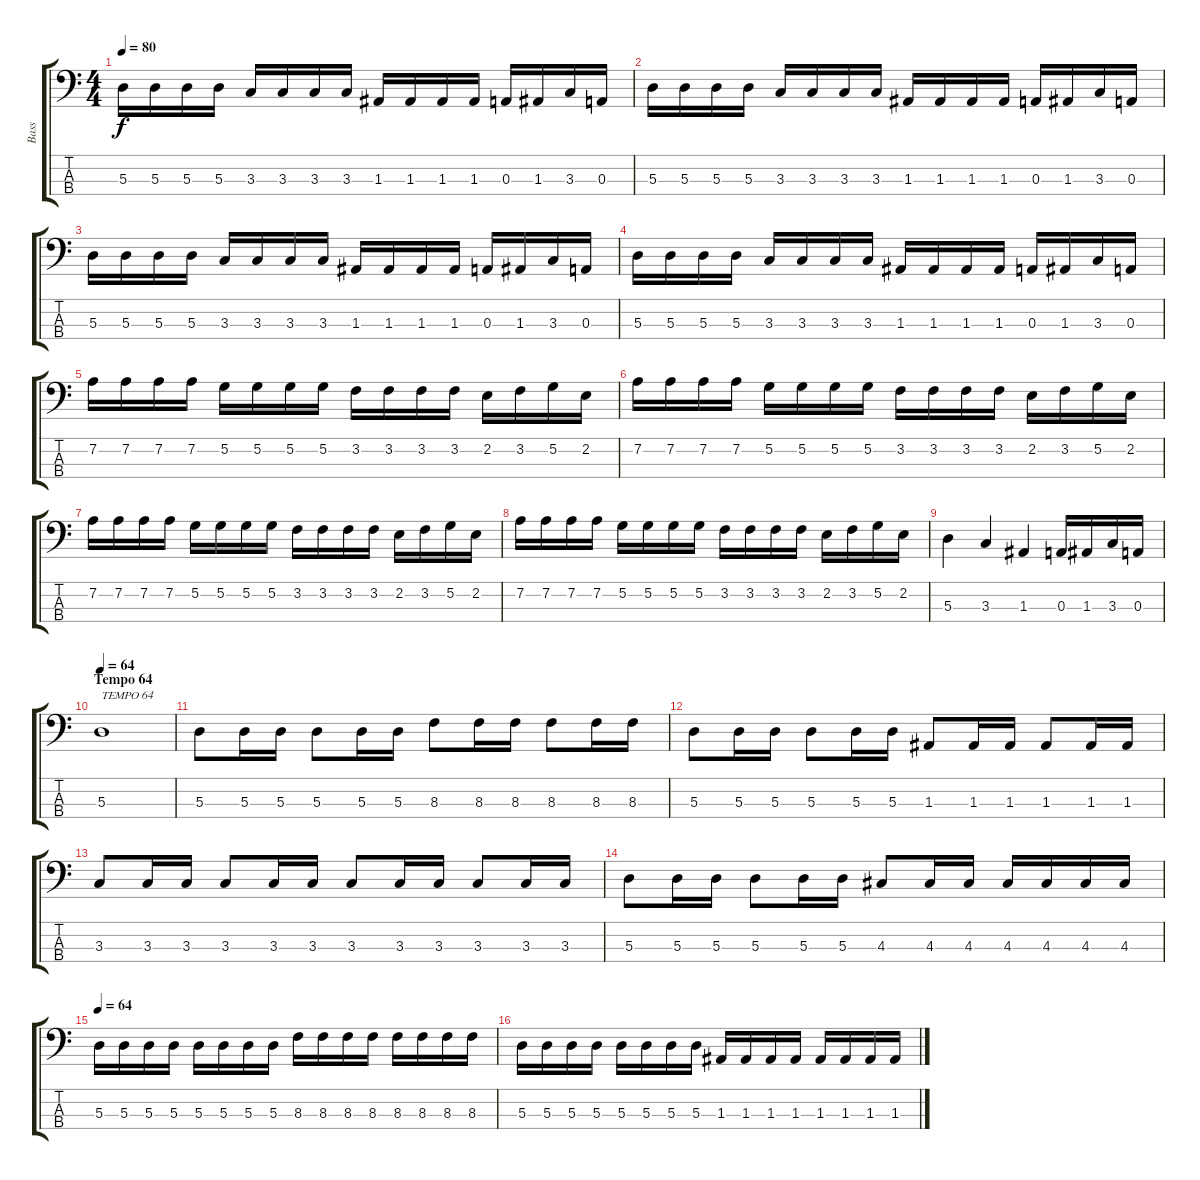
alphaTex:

\track ("Bass" "Bass") {instrument electricbasspick}
\staff {score tabs}
\tuning (G2 D2 A1 E1) {hide}
\ts (4 4)
\tempo 80
\clef f4
\ks c
5.3.16{dy f} 5.3.16 5.3.16 5.3.16 3.3.16 3.3.16 3.3.16 3.3.16 1.3.16 1.3.16 1.3.16 1.3.16 0.3.16 1.3.16 3.3.16 0.3.16 |
5.3.16 5.3.16 5.3.16 5.3.16 3.3.16 3.3.16 3.3.16 3.3.16 1.3.16 1.3.16 1.3.16 1.3.16 0.3.16 1.3.16 3.3.16 0.3.16 |
5.3.16 5.3.16 5.3.16 5.3.16 3.3.16 3.3.16 3.3.16 3.3.16 1.3.16 1.3.16 1.3.16 1.3.16 0.3.16 1.3.16 3.3.16 0.3.16 |
5.3.16 5.3.16 5.3.16 5.3.16 3.3.16 3.3.16 3.3.16 3.3.16 1.3.16 1.3.16 1.3.16 1.3.16 0.3.16 1.3.16 3.3.16 0.3.16 |
7.2.16 7.2.16 7.2.16 7.2.16 5.2.16 5.2.16 5.2.16 5.2.16 3.2.16 3.2.16 3.2.16 3.2.16 2.2.16 3.2.16 5.2.16 2.2.16 |
7.2.16 7.2.16 7.2.16 7.2.16 5.2.16 5.2.16 5.2.16 5.2.16 3.2.16 3.2.16 3.2.16 3.2.16 2.2.16 3.2.16 5.2.16 2.2.16 |
7.2.16 7.2.16 7.2.16 7.2.16 5.2.16 5.2.16 5.2.16 5.2.16 3.2.16 3.2.16 3.2.16 3.2.16 2.2.16 3.2.16 5.2.16 2.2.16 |
7.2.16 7.2.16 7.2.16 7.2.16 5.2.16 5.2.16 5.2.16 5.2.16 3.2.16 3.2.16 3.2.16 3.2.16 2.2.16 3.2.16 5.2.16 2.2.16 |
5.3.4 3.3.4 1.3.4 0.3.16 1.3.16 3.3.16 0.3.16 |
\section ("" "Tempo 64")
\tempo 64
5.3.1{txt "TEMPO 64"} |
5.3.8 5.3.16 5.3.16 5.3.8 5.3.16 5.3.16 8.3.8 8.3.16 8.3.16 8.3.8 8.3.16 8.3.16 |
5.3.8 5.3.16 5.3.16 5.3.8 5.3.16 5.3.16 1.3.8 1.3.16 1.3.16 1.3.8 1.3.16 1.3.16 |
3.3.8 3.3.16 3.3.16 3.3.8 3.3.16 3.3.16 3.3.8 3.3.16 3.3.16 3.3.8 3.3.16 3.3.16 |
5.3.8 5.3.16 5.3.16 5.3.8 5.3.16 5.3.16 4.3.8 4.3.16 4.3.16 4.3.16 4.3.16 4.3.16 4.3.16 |
\tempo 64
5.3.16 5.3.16 5.3.16 5.3.16 5.3.16 5.3.16 5.3.16 5.3.16 8.3.16 8.3.16 8.3.16 8.3.16 8.3.16 8.3.16 8.3.16 8.3.16 |
5.3.16 5.3.16 5.3.16 5.3.16 5.3.16 5.3.16 5.3.16 5.3.16 1.3.16 1.3.16 1.3.16 1.3.16 1.3.16 1.3.16 1.3.16 1.3.16
